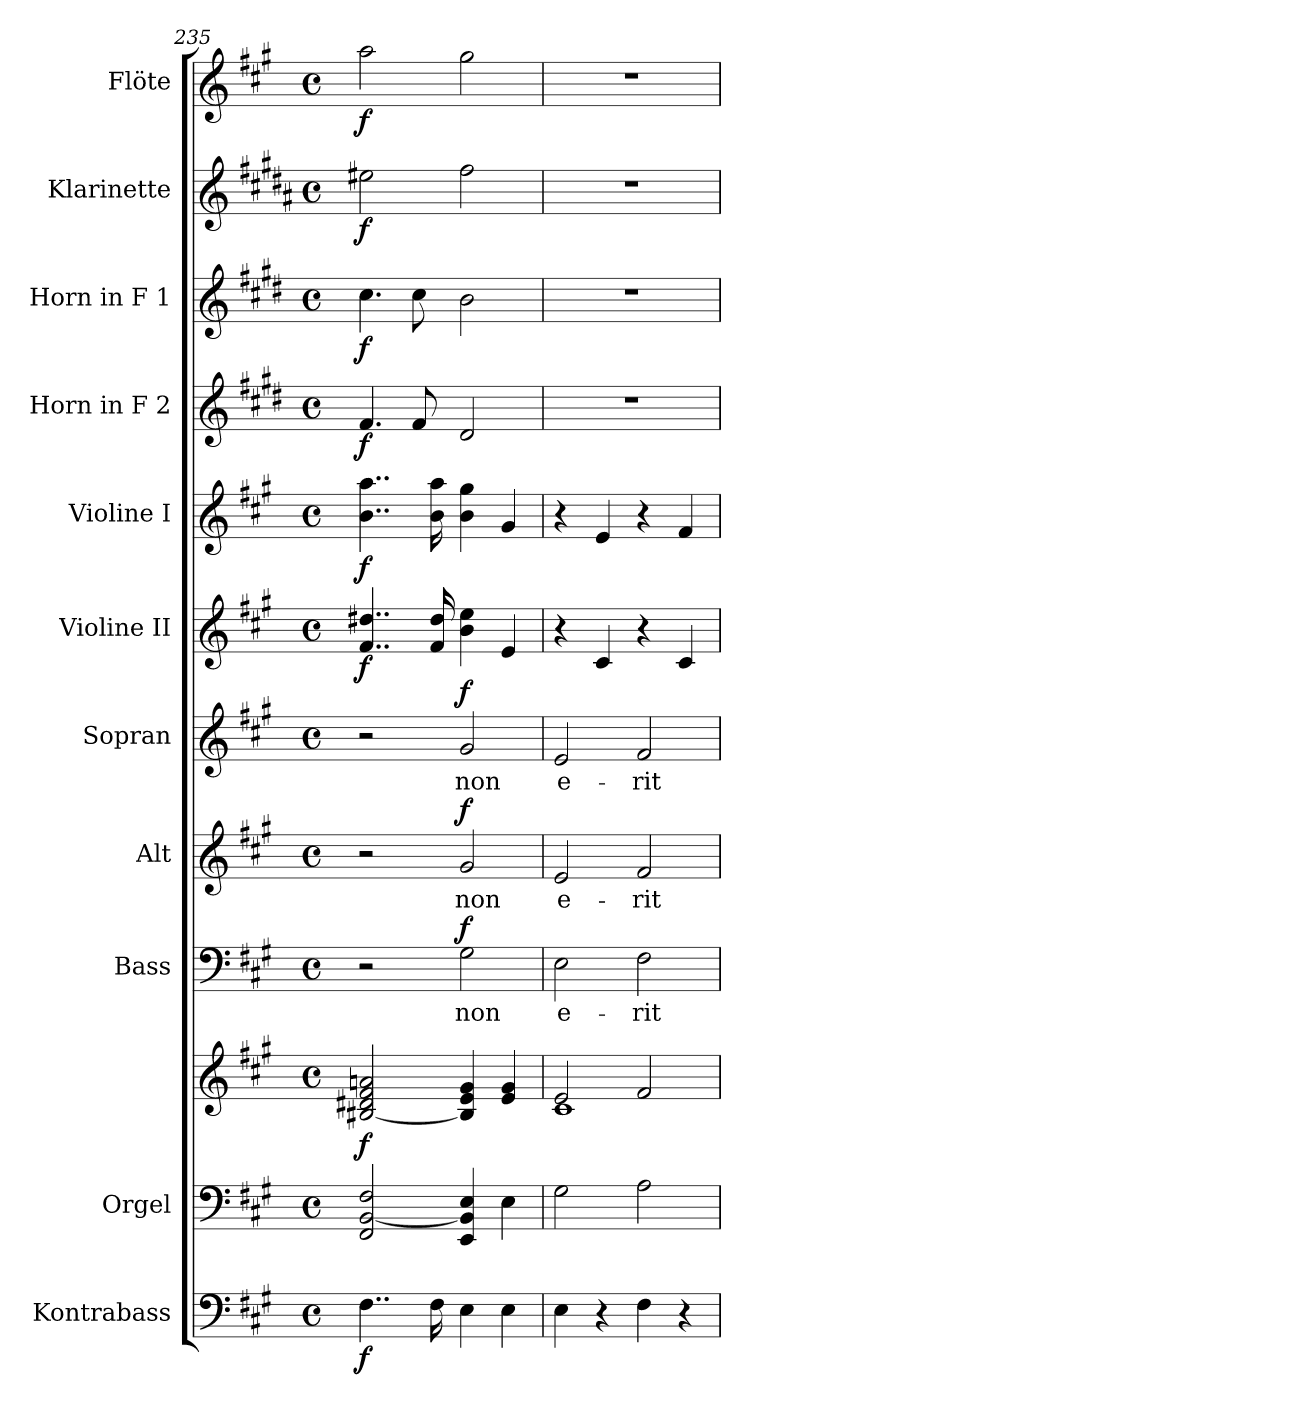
**kern	**dynam	**kern	**kern	**dynam	**kern	**text	**dynam	**kern	**text	**dynam	**kern	**text	**dynam	**kern	**dynam	**kern	**dynam	**kern	**dynam	**kern	**dynam	**kern	**dynam	**kern	**dynam
*part11	*part11	*part10	*part10	*part10	*part9	*part9	*part9	*part8	*part8	*part8	*part7	*part7	*part7	*part6	*part6	*part5	*part5	*part4	*part4	*part3	*part3	*part2	*part2	*part1	*part1
*staff12	*staff12	*staff11	*staff10	*staff10/11	*staff9	*staff9	*staff9	*staff8	*staff8	*staff8	*staff7	*staff7	*staff7	*staff6	*staff6	*staff5	*staff5	*staff4	*staff4	*staff3	*staff3	*staff2	*staff2	*staff1	*staff1
*I"Kontrabass	*	*I"Orgel	*	*	*I"Bass	*	*	*I"Alt	*	*	*I"Sopran	*	*	*I"Violine II	*	*I"Violine I	*	*I"Horn in F 2	*	*I"Horn in F 1	*	*I"Klarinette	*	*I"Flöte	*
*I'Kb.	*	*I'Org.	*	*	*I'B.	*	*	*I'A.	*	*	*I'S.	*	*	*I'Vl. II	*	*I'Vl. I	*	*	*	*	*	*I'Kl.	*	*I'Fl.	*
*clefF4	*	*clefF4	*clefG2	*	*clefF4	*	*	*clefG2	*	*	*clefG2	*	*	*clefG2	*	*clefG2	*	*clefG2	*	*clefG2	*	*clefG2	*	*clefG2	*
*ITrd7c12	*	*	*	*	*	*	*	*	*	*	*	*	*	*	*	*	*	*ITrd4c7	*	*ITrd4c7	*	*ITrd1c2	*	*	*
*k[f#c#g#]	*	*k[f#c#g#]	*k[f#c#g#]	*	*k[f#c#g#]	*	*	*k[f#c#g#]	*	*	*k[f#c#g#]	*	*	*k[f#c#g#]	*	*k[f#c#g#]	*	*k[f#c#g#]	*	*k[f#c#g#]	*	*k[f#c#g#]	*	*k[f#c#g#]	*
*A:	*	*A:	*A:	*	*A:	*	*	*A:	*	*	*A:	*	*	*A:	*	*A:	*	*A:	*	*A:	*	*A:	*	*A:	*
*M4/4	*	*M4/4	*M4/4	*	*M4/4	*	*	*M4/4	*	*	*M4/4	*	*	*M4/4	*	*M4/4	*	*M4/4	*	*M4/4	*	*M4/4	*	*M4/4	*
*met(c)	*	*met(c)	*met(c)	*	*met(c)	*	*	*met(c)	*	*	*met(c)	*	*	*met(c)	*	*met(c)	*	*met(c)	*	*met(c)	*	*met(c)	*	*met(c)	*
=235	=235	=235	=235	=235	=235	=235	=235	=235	=235	=235	=235	=235	=235	=235	=235	=235	=235	=235	=235	=235	=235	=235	=235	=235	=235
!	!LO:DY:b	!	!	!LO:DY:b	!	!	!	!	!	!	!	!	!	!	!LO:DY:b	!	!LO:DY:b	!	!LO:DY:b	!	!LO:DY:b	!	!LO:DY:b	!	!LO:DY:b
4..FF#\	f	2FF#/ [2BB/ 2F#/	[2B#X/ 2d#X/ 2f#/ 2an/	f	2r	.	.	2r	.	.	2r	.	.	4..f#/ 4..dd#X/	f	4..b\ 4..aa\	f	4.B/	f	4.f#\	f	2dd#X\	f	2aa\	f
.	.	.	.	.	.	.	.	.	.	.	.	.	.	.	.	.	.	8B/	.	8f#\	.	.	.	.	.
16FF#\	.	.	.	.	.	.	.	.	.	.	.	.	.	16f#/ 16dd#/	.	16b\ 16aa\	.	.	.	.	.	.	.	.	.
!	!	!	!	!	!	!LO:LY:b	!LO:DY:a	!	!LO:LY:b	!LO:DY:a	!	!LO:LY:b	!LO:DY:a	!	!	!	!	!	!	!	!	!	!	!	!
4EE\	.	4EE/ 4BB/] 4E/	4B#/] 4e/ 4g#/	.	2G#\	non	f	2g#/	non	f	2g#/	non	f	4b\ 4ee\	.	4b\ 4gg#\	.	2G#/	.	2e\	.	2ee\	.	2gg#\	.
4EE\	.	4E\	4e/ 4g#/	.	.	.	.	.	.	.	.	.	.	4e/	.	4g#/	.	.	.	.	.	.	.	.	.
=236	=236	=236	=236	=236	=236	=236	=236	=236	=236	=236	=236	=236	=236	=236	=236	=236	=236	=236	=236	=236	=236	=236	=236	=236	=236
*	*	*	*^	*	*	*	*	*	*	*	*	*	*	*	*	*	*	*	*	*	*	*	*	*	*
!	!	!	!	!	!	!	!LO:LY:b	!	!	!LO:LY:b	!	!	!LO:LY:b	!	!	!	!	!	!	!	!	!	!	!	!	!
4EE\	.	2G#\	2e/	1c#	.	2E\	e-	.	2e/	e-	.	2e/	e-	.	4r	.	4r	.	1r	.	1r	.	1r	.	1r	.
4r	.	.	.	.	.	.	.	.	.	.	.	.	.	.	4c#/	.	4e/	.	.	.	.	.	.	.	.	.
!	!	!	!	!	!	!	!LO:LY:b	!	!	!LO:LY:b	!	!	!LO:LY:b	!	!	!	!	!	!	!	!	!	!	!	!	!
4FF#\	.	2A\	2f#/	.	.	2F#\	-rit	.	2f#/	-rit	.	2f#/	-rit	.	4r	.	4r	.	.	.	.	.	.	.	.	.
4r	.	.	.	.	.	.	.	.	.	.	.	.	.	.	4c#/	.	4f#/	.	.	.	.	.	.	.	.	.
*	*	*	*v	*v	*	*	*	*	*	*	*	*	*	*	*	*	*	*	*	*	*	*	*	*	*	*
=	=	=	=	=	=	=	=	=	=	=	=	=	=	=	=	=	=	=	=	=	=	=	=	=	=
*-	*-	*-	*-	*-	*-	*-	*-	*-	*-	*-	*-	*-	*-	*-	*-	*-	*-	*-	*-	*-	*-	*-	*-	*-	*-
